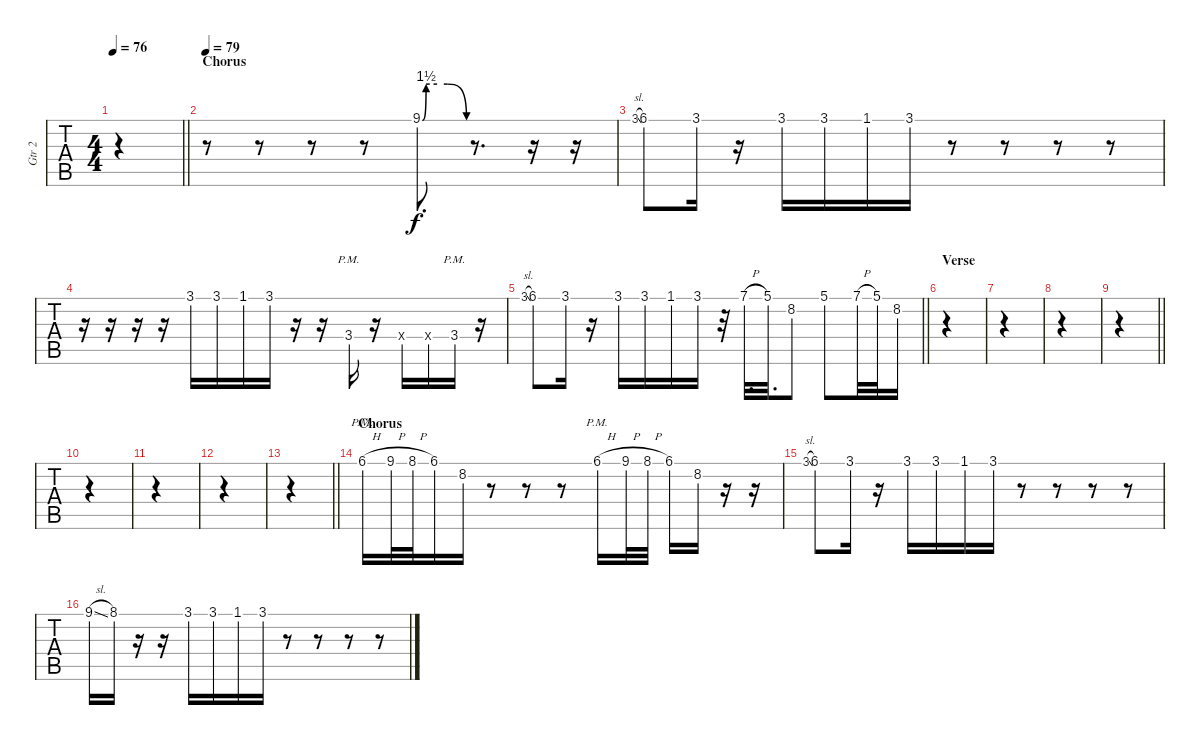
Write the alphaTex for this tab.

\track ("Gtr 2" "Gtr 2") {instrument distortionguitar}
\staff {tabs}
\tuning (E4 B3 G3 D3 A2 E2) {hide}
\ts (4 4)
\tempo 76
\clef g2
\barLineRight lightlight
\ks c
|
\section ("" "Chorus")
\tempo 79
r.8 r.8 r.8 r.8 9.1{be (custom 0 0 5 6 10 6 20 6 34 6 60 0)}.8{d} r.8{d} r.16 r.16 |
3.1{sl}.8{gr} 6.1.8 3.1.16 r.16 3.1.16 3.1.16 1.1.16 3.1.16 r.8 r.8 r.8 r.8 |
r.16 r.16 r.16 r.16 3.1.16 3.1.16 1.1.16 3.1.16 r.16 r.16 3.4{pm}.16 r.16 3.4{x}.16 3.4{x}.16 3.4{pm}.16 r.16 |
\barLineRight lightlight
3.1{sl}.8{gr} 6.1.8 3.1.16 r.16 3.1.16 3.1.16 1.1.16 3.1.16 r.32 7.1{h}.32{d} 5.1.32{d} 8.2.8 5.1.8 7.1{h}.32 5.1.32 8.2.16 |
\section ("" "Verse")
|
|
|
\barLineRight lightlight
|
|
|
|
\barLineRight lightlight
|
\section ("" "Chorus")
6.1{h pm}.16 9.1{h}.32 8.1{h}.32 6.1.16 8.2.16 r.8 r.8 r.8 6.1{h pm}.16 9.1{h}.32 8.1{h}.32 6.1.16 8.2.16 r.16 r.16 |
3.1{sl}.8{gr} 6.1.8 3.1.16 r.16 3.1.16 3.1.16 1.1.16 3.1.16 r.8 r.8 r.8 r.8 |
9.1{sl}.16 8.1.16 r.16 r.16 3.1.16 3.1.16 1.1.16 3.1.16 r.8 r.8 r.8 r.8
